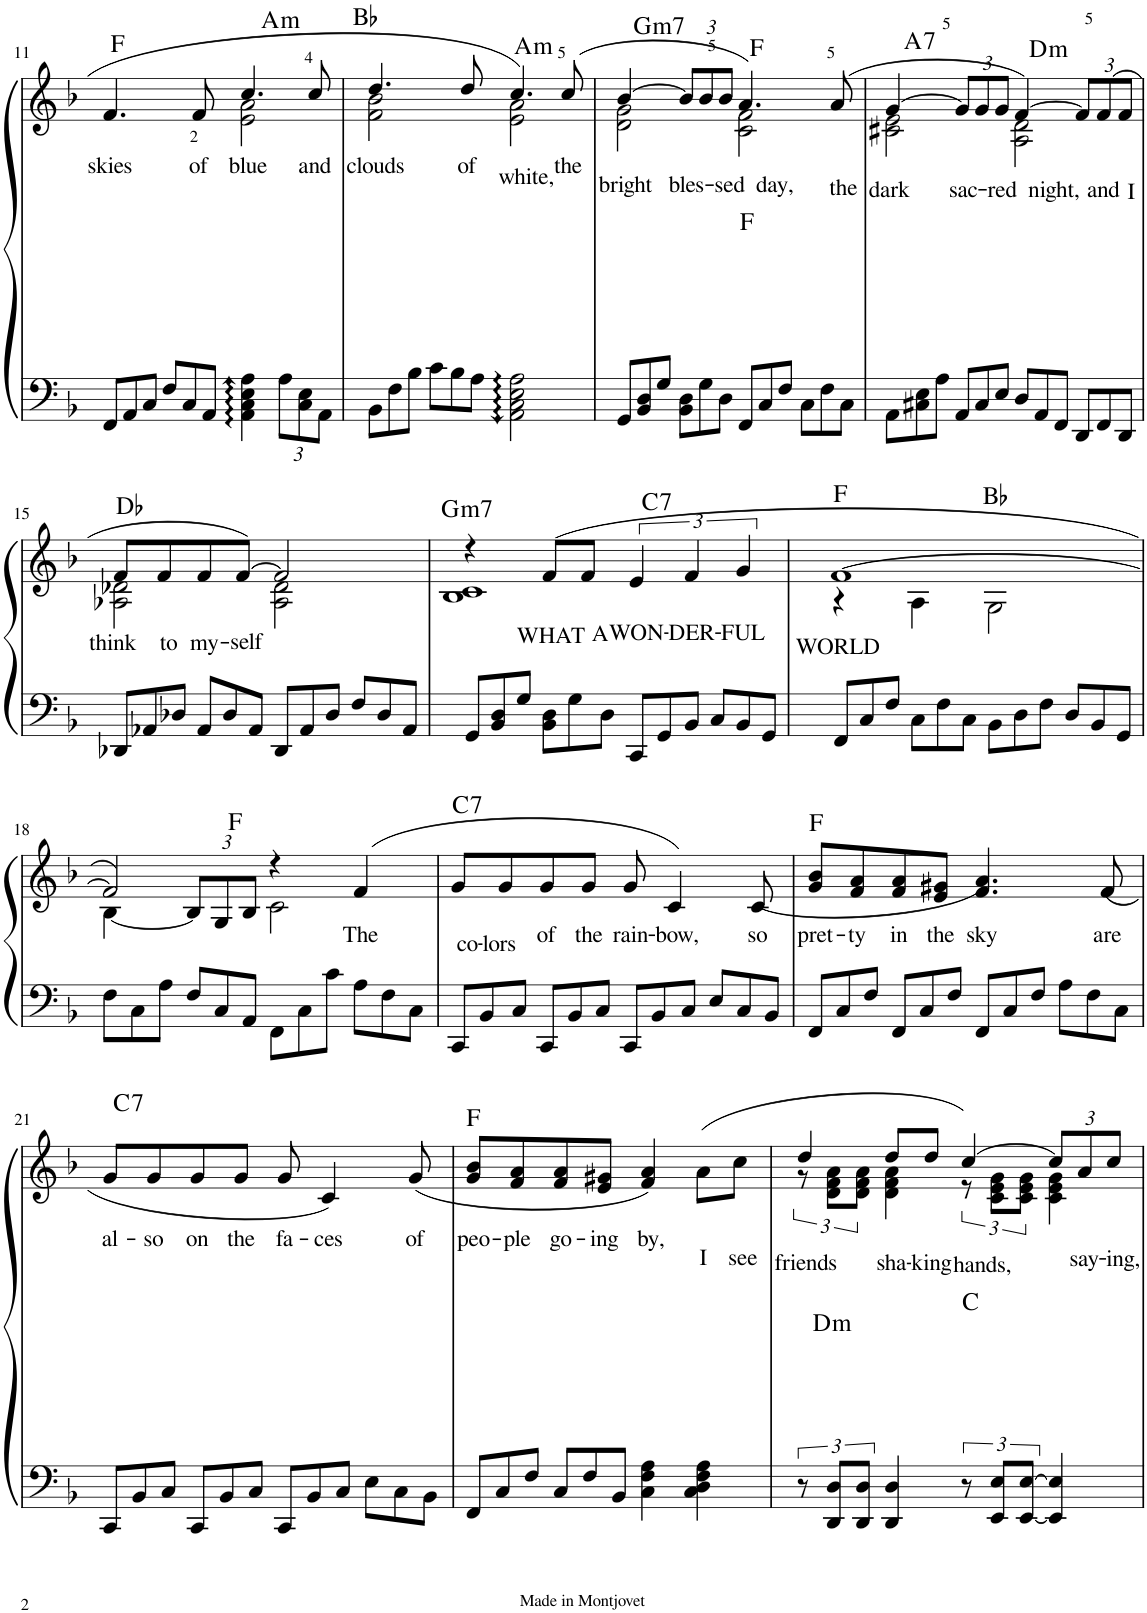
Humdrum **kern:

**kern	**kern	**text	**harte
*part1	*part1	*part1	*part1
*staff2	*staff1	*staff1	*
*I"Piano	*	*	*
!!LO:PB:g=z
*clefF4	*clefG2	*	*
*k[b-]	*k[b-]	*	*
*M4/4	*M4/4	*	*
*Xbrackettup	*	*	*
=11	=11	=11	=11
!	!	!LO:LY:b	!LO:H:kt=N.C.
*	*^	*	*
12FF/L	4.f/	2ryy	skies	N
12AA/	.	.	.	.
12C/J	.	.	.	.
12F/L	.	.	.	.
12C/	.	.	.	.
!	!	!	!LO:LY:b	!
.	8f/	.	of	.
12AA/J	.	.	.	.
!	!	!	!LO:LY:b	!LO:H:kt=m
4AA\ 4C\ 4E\ 4A\	4.cc/	2e\ 2a\	blue	A:min
12A\L	.	.	.	.
12C\ 12E\	.	.	.	.
!	!	!	!LO:LY:b	!
.	8cc/	.	and	.
12AA\J	.	.	.	.
=12	=12	=12	=12	=12
!	!	!	!LO:LY:b	!LO:H:kt=N.C.
12BB-\L	4.dd/	2f\ 2b-\	clouds	N
12F\	.	.	.	.
12B-\J	.	.	.	.
12c\L	.	.	.	.
12B-\	.	.	.	.
!	!	!	!LO:LY:b	!
.	8dd/	.	of	.
12A\J	.	.	.	.
!	!	!	!LO:LY:b	!LO:H:kt=m
2AA\ 2C\ 2E\ 2A\	4.cc/	2e\ 2a\	white,	A:min
!	!	!	!LO:LY:b	!
.	(8cc/	.	the	.
=13	=13	=13	=13	=13
!	!	!	!LO:LY:b	!LO:H:kt=m7
12GG/L	[4b-/	2d\ 2g\	bright	G:min7
12BB-/ 12D/	.	.	.	.
12G/J	.	.	.	.
*	*Xbrackettup	*	*	*
12BB-\ 12D\L	12b-/L]	.	.	.
!	!	!	!LO:LY:b	!
12G\	12b-/	.	bles-	.
!	!	!	!LO:LY:b	!
12D\J	12b-/J	.	-sed	.
!	!	!	!LO:LY:b	!LO:H:n=1:kt=N.C.
12FF/L	4.a/)	2c\ 2f\	day,	N F:maj
12C/	.	.	.	.
12F/J	.	.	.	.
12C\L	.	.	.	.
12F\	.	.	.	.
!	!	!	!LO:LY:b	!
.	(8a/	.	the	.
12C\J	.	.	.	.
=14	=14	=14	=14	=14
!	!	!	!LO:LY:b	!LO:H:kt=7
12AA\L	[4g/	2c#X\ 2e\	dark	A:7
12C#X\ 12E\	.	.	.	.
12A\J	.	.	.	.
12AA/L	12g/L]	.	.	.
!	!	!	!LO:LY:b	!
12C#/	12g/	.	sac-	.
!	!	!	!LO:LY:b	!
12E/J	12g/J	.	-red	.
!	!	!	!LO:LY:b	!LO:H:kt=m
12D/L	[4f/)	2A\ 2d\	night,	D:min
12AA/	.	.	.	.
12FF/J	.	.	.	.
12DD/L	12f/L]	.	.	.
!	!	!	!LO:LY:b	!
12FF/	(12f/	.	and	.
!	!	!	!LO:LY:b	!
12DD/J	12f/J	.	I	.
!!LO:LB:g=z	!!
=15	=15	=15	=15	=15
!	!	!	!LO:LY:b	!
12DD-X/L	8f/L	2A-X\ 2d-X\	think	Db:maj
12AA-X/	.	.	.	.
!	!	!	!LO:LY:b	!
.	8f/	.	to	.
12D-X/J	.	.	.	.
!	!	!	!LO:LY:b	!
12AA-/L	8f/	.	my-	.
12D-/	.	.	.	.
!	!	!	!LO:LY:b	!
.	[8f/J)	.	-self	.
12AA-/J	.	.	.	.
12DD-/L	2f/]	2A-\ 2d-\	.	.
12AA-/	.	.	.	.
12D-/J	.	.	.	.
12F/L	.	.	.	.
12D-/	.	.	.	.
12AA-/J	.	.	.	.
=16	=16	=16	=16	=16
!	!	!	!	!LO:H:kt=m7
12GG/L	4r	1B- 1c	.	G:min7
12BB-/ 12D/	.	.	.	.
12G/J	.	.	.	.
!	!	!	!LO:LY:b	!
12BB-\ 12D\L	(8f/L	.	WHAT	.
12G\	.	.	.	.
!	!	!	!LO:LY:b	!
.	8f/J	.	A	.
12D\J	.	.	.	.
*	*brackettup	*	*	*
!	!	!	!LO:LY:b	!LO:H:kt=7
12CC/L	6e/	.	WON-	C:7
12GG/	.	.	.	.
!	!	!	!LO:LY:b	!
12BB-/J	6f/	.	-DER-	.
12C/L	.	.	.	.
!	!	!	!LO:LY:b	!
12BB-/	6g/	.	-FUL	.
12GG/J	.	.	.	.
=17	=17	=17	=17	=17
!	!	!	!LO:LY:b	!LO:H:kt=N.C.
12FF/L	[1f	4r	WORLD	N
12C/	.	.	.	.
12F/J	.	.	.	.
12C\L	.	4A\	.	.
12F\	.	.	.	.
12C\J	.	.	.	.
!	!	!	!	!LO:H:kt=N.C.
12BB-\L	.	2G\	.	N
12D\	.	.	.	.
12F\J	.	.	.	.
12D/L	.	.	.	.
12BB-/	.	.	.	.
12GG/J	.	.	.	.
!!LO:LB:g=z	!!
=18	=18	=18	=18	=18
!	!	!	!	!LO:H:kt=N.C.
12F\L	2f/])	[4B-\	.	N
12C\	.	.	.	.
12A\J	.	.	.	.
*	*	*Xbrackettup	*	*
12F/L	.	12B-/L]	.	.
12C/	.	12G/	.	.
12AA/J	.	12B-/J	.	.
12FF\L	4r	2c\	.	.
12C\	.	.	.	.
12c\J	.	.	.	.
!	!	!	!LO:LY:b	!
12A\L	(4f/	.	The	.
12F\	.	.	.	.
12C\J	.	.	.	.
*	*v	*v	*	*
=19	=19	=19	=19
!	!	!LO:LY:b	!LO:H:kt=7
12CC/L	8g/L	co-	C:7
12BB-/	.	.	.
!	!	!LO:LY:b	!
.	8g/	-lors	.
12C/J	.	.	.
!	!	!LO:LY:b	!
12CC/L	8g/	of	.
12BB-/	.	.	.
!	!	!LO:LY:b	!
.	8g/J	the	.
12C/J	.	.	.
!	!	!LO:LY:b	!
12CC/L	8g/	rain-	.
12BB-/	.	.	.
!	!	!LO:LY:b	!
.	4c/)	-bow,	.
12C/J	.	.	.
12E/L	.	.	.
12C/	.	.	.
!	!	!LO:LY:b	!
.	(8c/	so	.
12BB-/J	.	.	.
=20	=20	=20	=20
!	!	!LO:LY:b	!LO:H:kt=N.C.
12FF/L	8g/ 8b-/L	pret-	N
12C/	.	.	.
!	!	!LO:LY:b	!
.	8f/ 8a/	-ty	.
12F/J	.	.	.
!	!	!LO:LY:b	!
12FF/L	8f/ 8a/	in	.
12C/	.	.	.
!	!	!LO:LY:b	!
.	8e/ 8g#X/J	the	.
12F/J	.	.	.
!	!	!LO:LY:b	!
12FF/L	4.f/ 4.a/)	sky	.
12C/	.	.	.
12F/J	.	.	.
12A\L	.	.	.
12F\	.	.	.
!	!	!LO:LY:b	!
.	(8f/	are	.
12C\J	.	.	.
!!LO:LB:g=z
=21	=21	=21	=21
!	!	!LO:LY:b	!LO:H:kt=7
12CC/L	8g/L	al-	C:7
12BB-/	.	.	.
!	!	!LO:LY:b	!
.	8g/	-so	.
12C/J	.	.	.
!	!	!LO:LY:b	!
12CC/L	8g/	on	.
12BB-/	.	.	.
!	!	!LO:LY:b	!
.	8g/J	the	.
12C/J	.	.	.
!	!	!LO:LY:b	!
12CC/L	8g/	fa-	.
12BB-/	.	.	.
!	!	!LO:LY:b	!
.	4c/)	-ces	.
12C/J	.	.	.
12E\L	.	.	.
12C\	.	.	.
!	!	!LO:LY:b	!
.	(8g/	of	.
12BB-\J	.	.	.
=22	=22	=22	=22
!	!	!LO:LY:b	!LO:H:kt=N.C.
12FF/L	8g/ 8b-/L	peo-	N
12C/	.	.	.
!	!	!LO:LY:b	!
.	8f/ 8a/	-ple	.
12F/J	.	.	.
!	!	!LO:LY:b	!
12C/L	8f/ 8a/	go-	.
12F/	.	.	.
!	!	!LO:LY:b	!
.	8e/ 8g#X/J	-ing	.
12BB-/J	.	.	.
!	!	!LO:LY:b	!
4C\ 4F\ 4A\	4f/ 4a/)	by,	.
!	!	!LO:LY:b	!
4C\ 4D\ 4F\ 4A\	(8a\L	I	.
!	!	!LO:LY:b	!
.	8cc\J	see	.
=23	=23	=23	=23
*brackettup	*	*	*
!	!	!LO:LY:b	!
*	*^	*	*
*	*	*brackettup	*	*
!	!	!	!	!LO:H:kt=m
12r	4dd/	12r	friends	D:min
12DD/ 12D/L	.	12d\ 12f\ 12a\L	.	.
12DD/ 12D/J	.	12d\ 12f\ 12a\J	.	.
!	!	!	!LO:LY:b	!
4DD/ 4D/	8dd/L	4d\ 4f\ 4a\	sha-	.
!	!	!	!LO:LY:b	!
.	8dd/J	.	-king	.
!	!	!	!LO:LY:b	!
12r	[4cc/)	12r	hands,	C:maj
12EE/ 12E/L	.	12c\ 12e\ 12g\L	.	.
[12EE/ [12E/J	.	12c\ 12e\ 12g\J	.	.
*	*Xbrackettup	*	*	*
4EE/] 4E/]	12cc/L]	4c\ 4e\ 4g\	.	.
!	!	!	!LO:LY:b	!
.	12a/	.	say-	.
!	!	!	!LO:LY:b	!
.	12cc/J	.	-ing,	.
*	*v	*v	*	*
=	=	=	=
*-	*-	*-	*-
